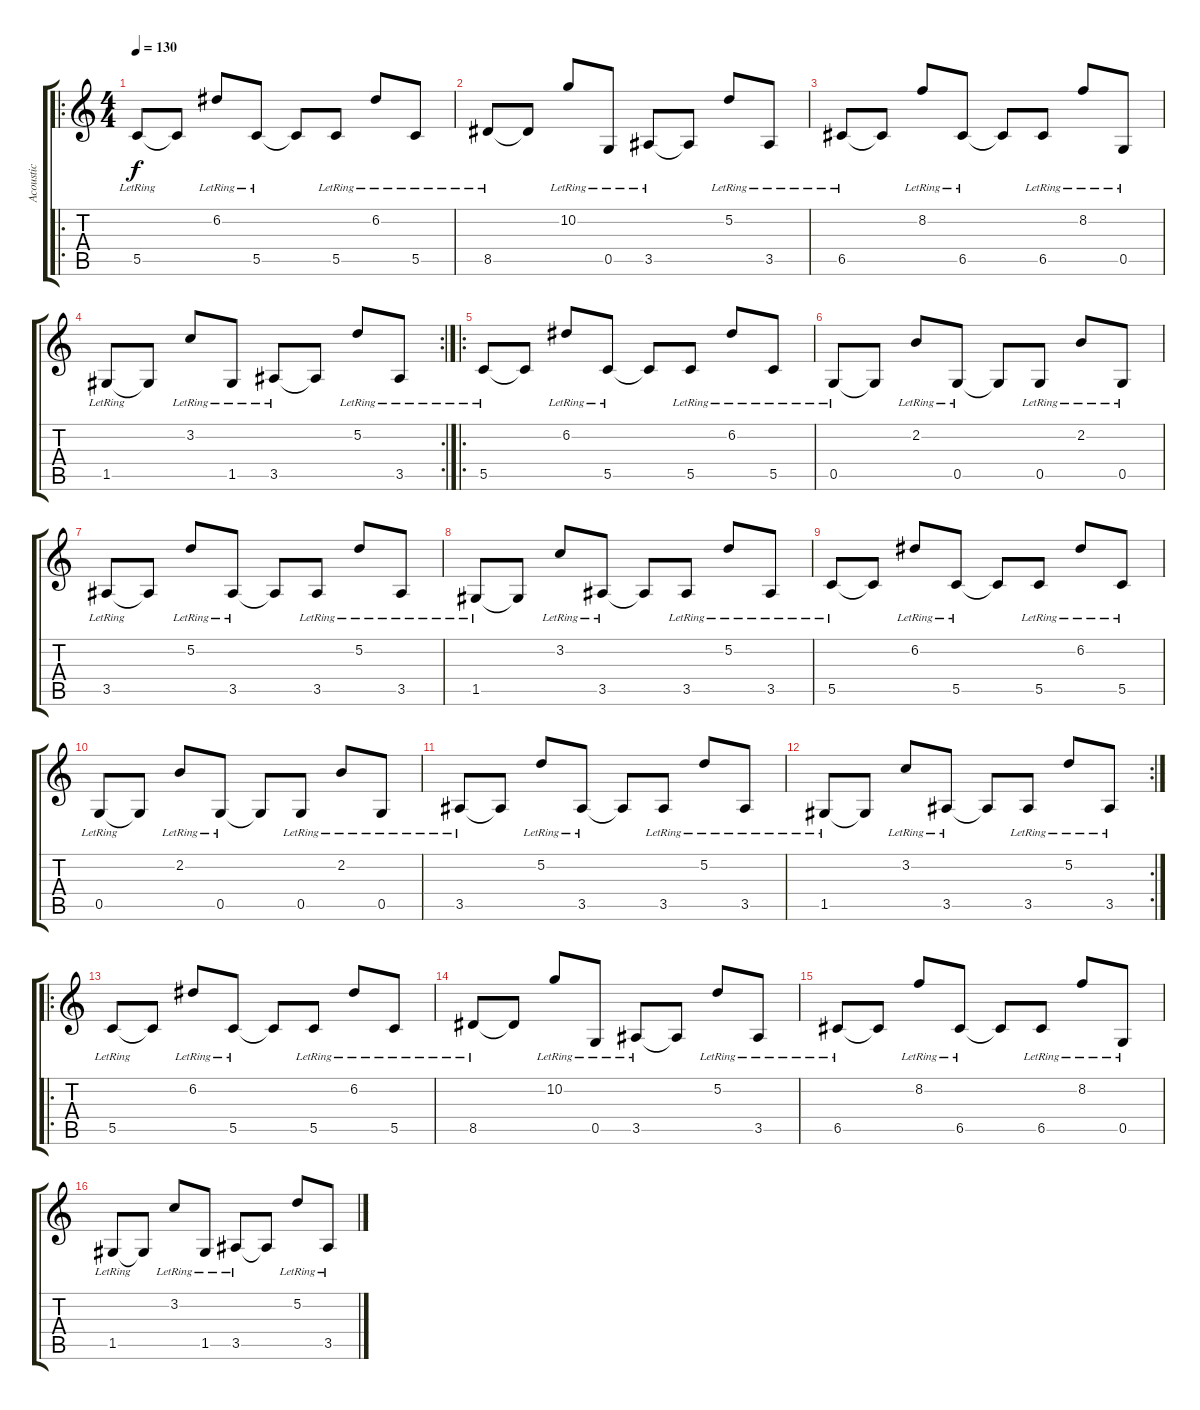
\track ("Acoustic" "Acoustic") {instrument acousticguitarsteel}
\staff {score tabs}
\tuning (D4 A3 F3 C3 G2 C2) {hide}
\ro
\ts (4 4)
\tempo 130
\clef g2
\ks c
5.5{lr}.8{dy f} 5.5{t}.8 6.2{lr}.8 5.5{lr}.8 5.5{t}.8 5.5{lr}.8 6.2{lr}.8 5.5{lr}.8 |
8.5{lr}.8 8.5{t}.8 10.2{lr}.8 0.5{lr}.8 3.5{lr}.8 3.5{t}.8 5.2{lr}.8 3.5{lr}.8 |
6.5{lr}.8 6.5{t}.8 8.2{lr}.8 6.5{lr}.8 6.5{t}.8 6.5{lr}.8 8.2{lr}.8 0.5{lr}.8 |
\rc 2
1.5{lr}.8 1.5{t}.8 3.2{lr}.8 1.5{lr}.8 3.5{lr}.8 3.5{t}.8 5.2{lr}.8 3.5{lr}.8 |
\ro
5.5{lr}.8 5.5{t}.8 6.2{lr}.8 5.5{lr}.8 5.5{t}.8 5.5{lr}.8 6.2{lr}.8 5.5{lr}.8 |
0.5{lr}.8 0.5{t}.8 2.2{lr}.8 0.5{lr}.8 0.5{t}.8 0.5{lr}.8 2.2{lr}.8 0.5{lr}.8 |
3.5{lr}.8 3.5{t}.8 5.2{lr}.8 3.5{lr}.8 3.5{t}.8 3.5{lr}.8 5.2{lr}.8 3.5{lr}.8 |
1.5{lr}.8 1.5{t}.8 3.2{lr}.8 3.5{lr}.8 3.5{t}.8 3.5{lr}.8 5.2{lr}.8 3.5{lr}.8 |
5.5{lr}.8 5.5{t}.8 6.2{lr}.8 5.5{lr}.8 5.5{t}.8 5.5{lr}.8 6.2{lr}.8 5.5{lr}.8 |
0.5{lr}.8 0.5{t}.8 2.2{lr}.8 0.5{lr}.8 0.5{t}.8 0.5{lr}.8 2.2{lr}.8 0.5{lr}.8 |
3.5{lr}.8 3.5{t}.8 5.2{lr}.8 3.5{lr}.8 3.5{t}.8 3.5{lr}.8 5.2{lr}.8 3.5{lr}.8 |
\rc 2
1.5{lr}.8 1.5{t}.8 3.2{lr}.8 3.5{lr}.8 3.5{t}.8 3.5{lr}.8 5.2{lr}.8 3.5{lr}.8 |
\ro
5.5{lr}.8 5.5{t}.8 6.2{lr}.8 5.5{lr}.8 5.5{t}.8 5.5{lr}.8 6.2{lr}.8 5.5{lr}.8 |
8.5{lr}.8 8.5{t}.8 10.2{lr}.8 0.5{lr}.8 3.5{lr}.8 3.5{t}.8 5.2{lr}.8 3.5{lr}.8 |
6.5{lr}.8 6.5{t}.8 8.2{lr}.8 6.5{lr}.8 6.5{t}.8 6.5{lr}.8 8.2{lr}.8 0.5{lr}.8 |
1.5{lr}.8 1.5{t}.8 3.2{lr}.8 1.5{lr}.8 3.5{lr}.8 3.5{t}.8 5.2{lr}.8 3.5{lr}.8
